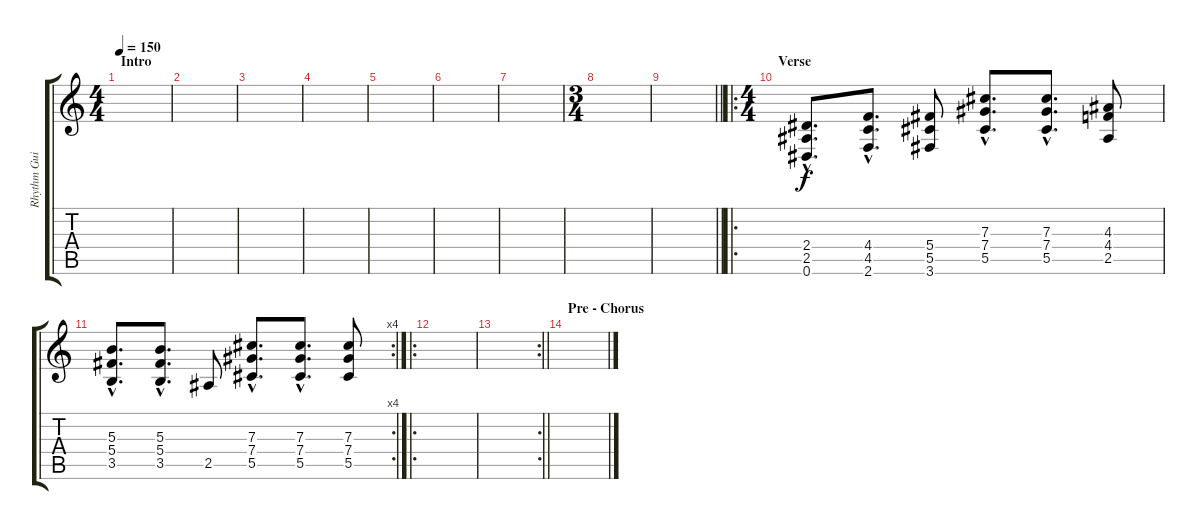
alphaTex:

\track ("Rhythm Guitar" "Rhythm Gui") {instrument distortionguitar}
\staff {score tabs}
\tuning (Eb4 Bb3 Gb3 Db3 Ab2 Eb2) {hide}
\ts (4 4)
\section ("" "Intro")
\tempo 150
\clef g2
\ks c
|
|
|
|
|
|
|
\ts (3 4)
|
\barLineRight lightlight
|
\ro
\ts (4 4)
\section ("" "Verse")
(2.4{hac} 2.5{hac} 0.6{hac}).8{d} (4.4{hac} 4.5{hac} 2.6{hac}).8{d} (5.4 5.5 3.6).8 (7.3{hac} 7.4{hac} 5.5{hac}).8{d} (7.3{hac} 7.4{hac} 5.5{hac}).8{d} (4.3 4.4 2.5).8 |
\rc 4
(5.3{hac} 5.4{hac} 3.5{hac}).8{d} (5.3{hac} 5.4{hac} 3.5{hac}).8{d} 2.5.8 (7.3{hac} 7.4{hac} 5.5{hac}).8{d} (7.3{hac} 7.4{hac} 5.5{hac}).8{d} (7.3 7.4 5.5).8 |
\ro
|
\rc 2
\barLineRight lightlight
|
\section ("" "Pre - Chorus")
